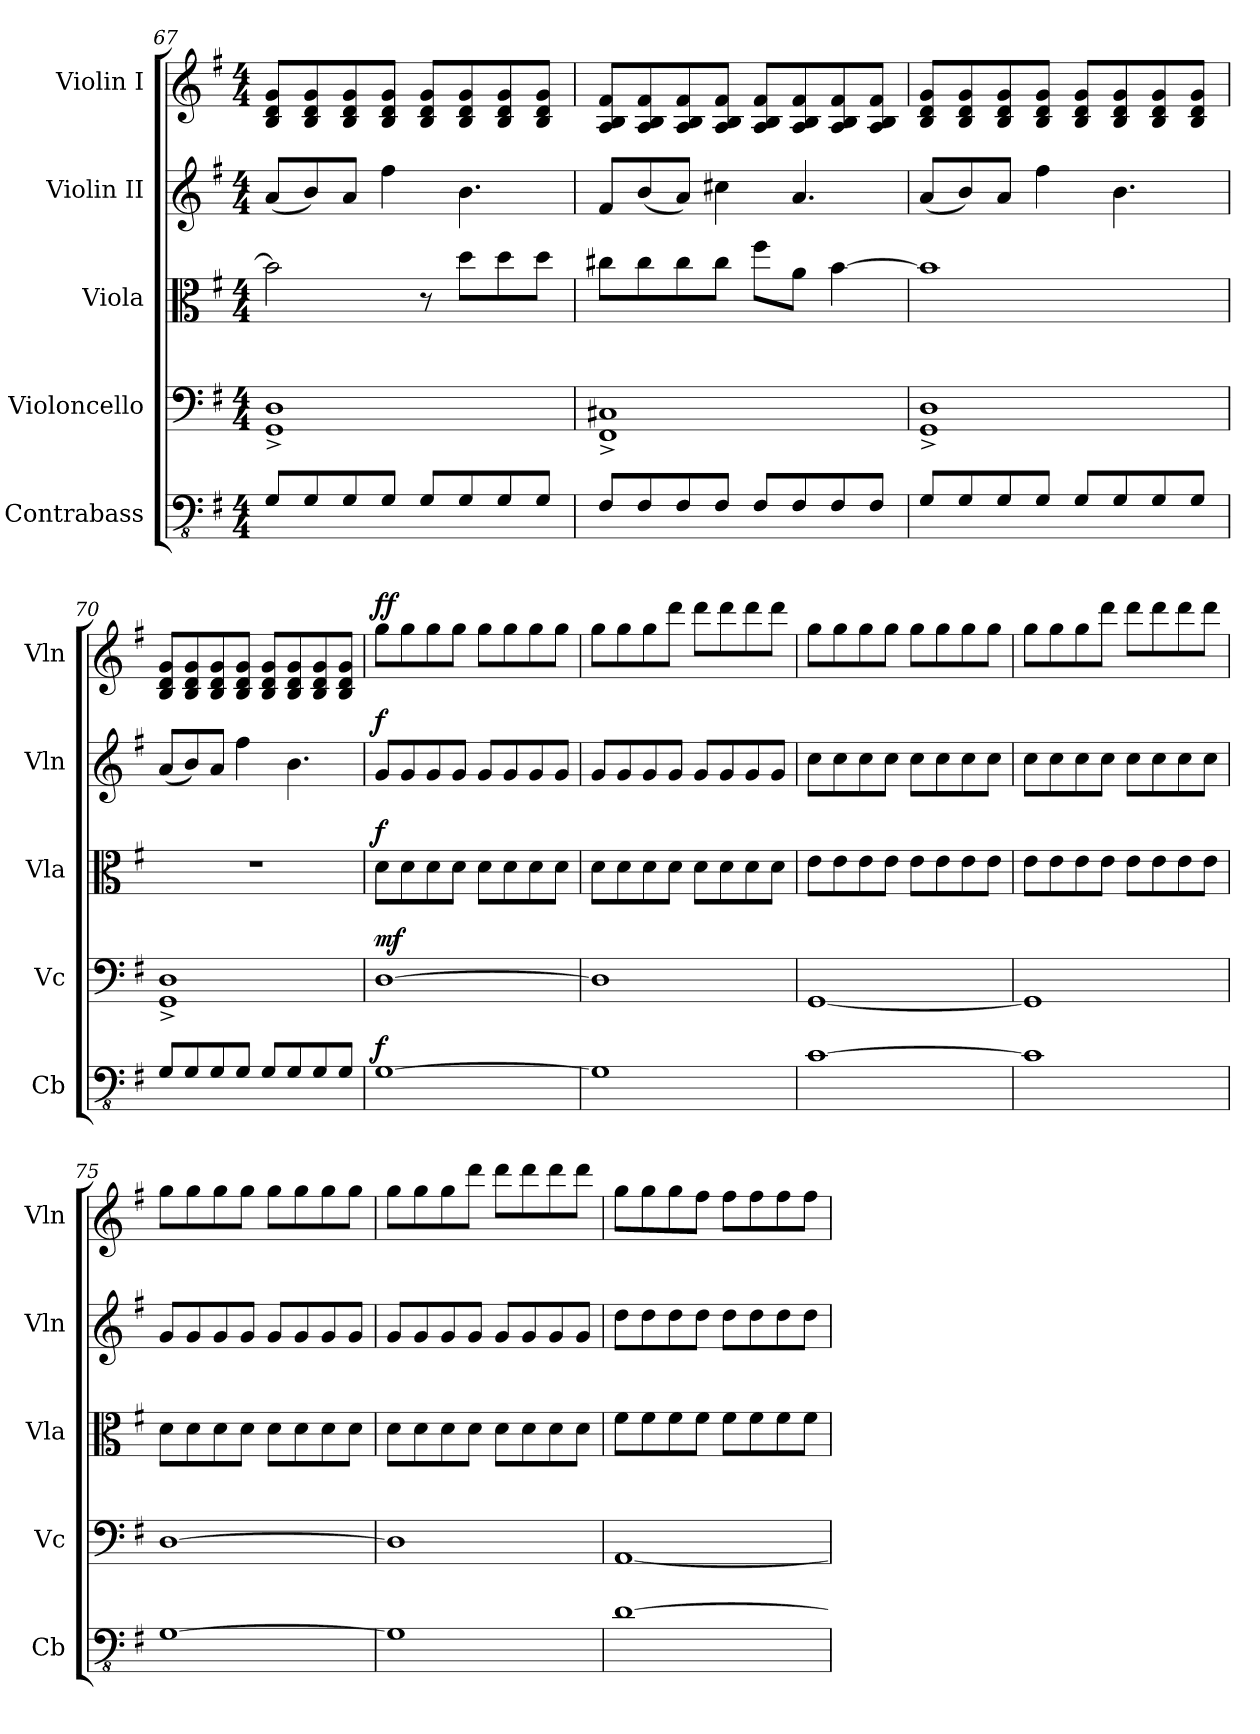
**kern	**dynam	**kern	**dynam	**kern	**dynam	**kern	**dynam	**kern	**dynam
*part5	*part5	*part4	*part4	*part3	*part3	*part2	*part2	*part1	*part1
*staff5	*staff5	*staff4	*staff4	*staff3	*staff3	*staff2	*staff2	*staff1	*staff1
*I"Contrabass	*	*I"Violoncello	*	*I"Viola	*	*I"Violin II	*	*I"Violin I	*
*I'Cb	*	*I'Vc	*	*I'Vla	*	*I'Vln	*	*I'Vln	*
*clefFv4	*	*clefF4	*	*clefC3	*	*clefG2	*	*clefG2	*
*ITrd7c12	*	*	*	*	*	*	*	*	*
*k[f#]	*	*k[f#]	*	*k[f#]	*	*k[f#]	*	*k[f#]	*
*M4/4	*	*M4/4	*	*M4/4	*	*M4/4	*	*M4/4	*
=67	=67	=67	=67	=67	=67	=67	=67	=67	=67
8GGG/L	.	1GG^ 1D^	.	2b\]	.	(8a/L	.	8B/ 8d/ 8g/L	.
8GGG/	.	.	.	.	.	8b/)	.	8B/ 8d/ 8g/	.
8GGG/	.	.	.	.	.	8a/J	.	8B/ 8d/ 8g/	.
8GGG/J	.	.	.	.	.	4ff#\	.	8B/ 8d/ 8g/J	.
8GGG/L	.	.	.	8r	.	.	.	8B/ 8d/ 8g/L	.
8GGG/	.	.	.	8dd\L	.	4.b\	.	8B/ 8d/ 8g/	.
8GGG/	.	.	.	8dd\	.	.	.	8B/ 8d/ 8g/	.
8GGG/J	.	.	.	8dd\J	.	.	.	8B/ 8d/ 8g/J	.
=68	=68	=68	=68	=68	=68	=68	=68	=68	=68
8FFF#/L	.	1FF#^ 1C#X^	.	8cc#X\L	.	8f#/L	.	8A/ 8B/ 8f#/L	.
8FFF#/	.	.	.	8cc#\	.	(8b/	.	8A/ 8B/ 8f#/	.
8FFF#/	.	.	.	8cc#\	.	8a/J)	.	8A/ 8B/ 8f#/	.
8FFF#/J	.	.	.	8cc#\J	.	4cc#X\	.	8A/ 8B/ 8f#/J	.
8FFF#/L	.	.	.	8ff#\L	.	.	.	8A/ 8B/ 8f#/L	.
8FFF#/	.	.	.	8a\J	.	4.a/	.	8A/ 8B/ 8f#/	.
8FFF#/	.	.	.	[4b\	.	.	.	8A/ 8B/ 8f#/	.
8FFF#/J	.	.	.	.	.	.	.	8A/ 8B/ 8f#/J	.
!!LO:PB:g=z
=69	=69	=69	=69	=69	=69	=69	=69	=69	=69
8GGG/L	.	1GG^ 1D^	.	1b]	.	(8a/L	.	8B/ 8d/ 8g/L	.
8GGG/	.	.	.	.	.	8b/)	.	8B/ 8d/ 8g/	.
8GGG/	.	.	.	.	.	8a/J	.	8B/ 8d/ 8g/	.
8GGG/J	.	.	.	.	.	4ff#\	.	8B/ 8d/ 8g/J	.
8GGG/L	.	.	.	.	.	.	.	8B/ 8d/ 8g/L	.
8GGG/	.	.	.	.	.	4.b\	.	8B/ 8d/ 8g/	.
8GGG/	.	.	.	.	.	.	.	8B/ 8d/ 8g/	.
8GGG/J	.	.	.	.	.	.	.	8B/ 8d/ 8g/J	.
=70	=70	=70	=70	=70	=70	=70	=70	=70	=70
8GGG/L	.	1GG^ 1D^	.	1r	.	(8a/L	.	8B/ 8d/ 8g/L	.
8GGG/	.	.	.	.	.	8b/)	.	8B/ 8d/ 8g/	.
8GGG/	.	.	.	.	.	8a/J	.	8B/ 8d/ 8g/	.
8GGG/J	.	.	.	.	.	4ff#\	.	8B/ 8d/ 8g/J	.
8GGG/L	.	.	.	.	.	.	.	8B/ 8d/ 8g/L	.
8GGG/	.	.	.	.	.	4.b\	.	8B/ 8d/ 8g/	.
8GGG/	.	.	.	.	.	.	.	8B/ 8d/ 8g/	.
8GGG/J	.	.	.	.	.	.	.	8B/ 8d/ 8g/J	.
=71	=71	=71	=71	=71	=71	=71	=71	=71	=71
!	!LO:DY:a	!	!LO:DY:a	!	!LO:DY:a	!	!LO:DY:a	!	!LO:DY:a
[1GGG	f	[1D	mf	8d\L	f	8g/L	f	8gg\L	ff
.	.	.	.	8d\	.	8g/	.	8gg\	.
.	.	.	.	8d\	.	8g/	.	8gg\	.
.	.	.	.	8d\J	.	8g/J	.	8gg\J	.
.	.	.	.	8d\L	.	8g/L	.	8gg\L	.
.	.	.	.	8d\	.	8g/	.	8gg\	.
.	.	.	.	8d\	.	8g/	.	8gg\	.
.	.	.	.	8d\J	.	8g/J	.	8gg\J	.
=72	=72	=72	=72	=72	=72	=72	=72	=72	=72
1GGG]	.	1D]	.	8d\L	.	8g/L	.	8gg\L	.
.	.	.	.	8d\	.	8g/	.	8gg\	.
.	.	.	.	8d\	.	8g/	.	8gg\	.
.	.	.	.	8d\J	.	8g/J	.	8ddd\J	.
.	.	.	.	8d\L	.	8g/L	.	8ddd\L	.
.	.	.	.	8d\	.	8g/	.	8ddd\	.
.	.	.	.	8d\	.	8g/	.	8ddd\	.
.	.	.	.	8d\J	.	8g/J	.	8ddd\J	.
!!LO:LB:g=z
=73	=73	=73	=73	=73	=73	=73	=73	=73	=73
[1CC	.	[1GG	.	8e\L	.	8cc\L	.	8gg\L	.
.	.	.	.	8e\	.	8cc\	.	8gg\	.
.	.	.	.	8e\	.	8cc\	.	8gg\	.
.	.	.	.	8e\J	.	8cc\J	.	8gg\J	.
.	.	.	.	8e\L	.	8cc\L	.	8gg\L	.
.	.	.	.	8e\	.	8cc\	.	8gg\	.
.	.	.	.	8e\	.	8cc\	.	8gg\	.
.	.	.	.	8e\J	.	8cc\J	.	8gg\J	.
=74	=74	=74	=74	=74	=74	=74	=74	=74	=74
1CC]	.	1GG]	.	8e\L	.	8cc\L	.	8gg\L	.
.	.	.	.	8e\	.	8cc\	.	8gg\	.
.	.	.	.	8e\	.	8cc\	.	8gg\	.
.	.	.	.	8e\J	.	8cc\J	.	8ddd\J	.
.	.	.	.	8e\L	.	8cc\L	.	8ddd\L	.
.	.	.	.	8e\	.	8cc\	.	8ddd\	.
.	.	.	.	8e\	.	8cc\	.	8ddd\	.
.	.	.	.	8e\J	.	8cc\J	.	8ddd\J	.
=75	=75	=75	=75	=75	=75	=75	=75	=75	=75
[1GGG	.	[1D	.	8d\L	.	8g/L	.	8gg\L	.
.	.	.	.	8d\	.	8g/	.	8gg\	.
.	.	.	.	8d\	.	8g/	.	8gg\	.
.	.	.	.	8d\J	.	8g/J	.	8gg\J	.
.	.	.	.	8d\L	.	8g/L	.	8gg\L	.
.	.	.	.	8d\	.	8g/	.	8gg\	.
.	.	.	.	8d\	.	8g/	.	8gg\	.
.	.	.	.	8d\J	.	8g/J	.	8gg\J	.
=76	=76	=76	=76	=76	=76	=76	=76	=76	=76
1GGG]	.	1D]	.	8d\L	.	8g/L	.	8gg\L	.
.	.	.	.	8d\	.	8g/	.	8gg\	.
.	.	.	.	8d\	.	8g/	.	8gg\	.
.	.	.	.	8d\J	.	8g/J	.	8ddd\J	.
.	.	.	.	8d\L	.	8g/L	.	8ddd\L	.
.	.	.	.	8d\	.	8g/	.	8ddd\	.
.	.	.	.	8d\	.	8g/	.	8ddd\	.
.	.	.	.	8d\J	.	8g/J	.	8ddd\J	.
=77	=77	=77	=77	=77	=77	=77	=77	=77	=77
[1DD	.	[1AA	.	8f#\L	.	8dd\L	.	8gg\L	.
.	.	.	.	8f#\	.	8dd\	.	8gg\	.
.	.	.	.	8f#\	.	8dd\	.	8gg\	.
.	.	.	.	8f#\J	.	8dd\J	.	8ff#\J	.
.	.	.	.	8f#\L	.	8dd\L	.	8ff#\L	.
.	.	.	.	8f#\	.	8dd\	.	8ff#\	.
.	.	.	.	8f#\	.	8dd\	.	8ff#\	.
.	.	.	.	8f#\J	.	8dd\J	.	8ff#\J	.
=	=	=	=	=	=	=	=	=	=
*-	*-	*-	*-	*-	*-	*-	*-	*-	*-
